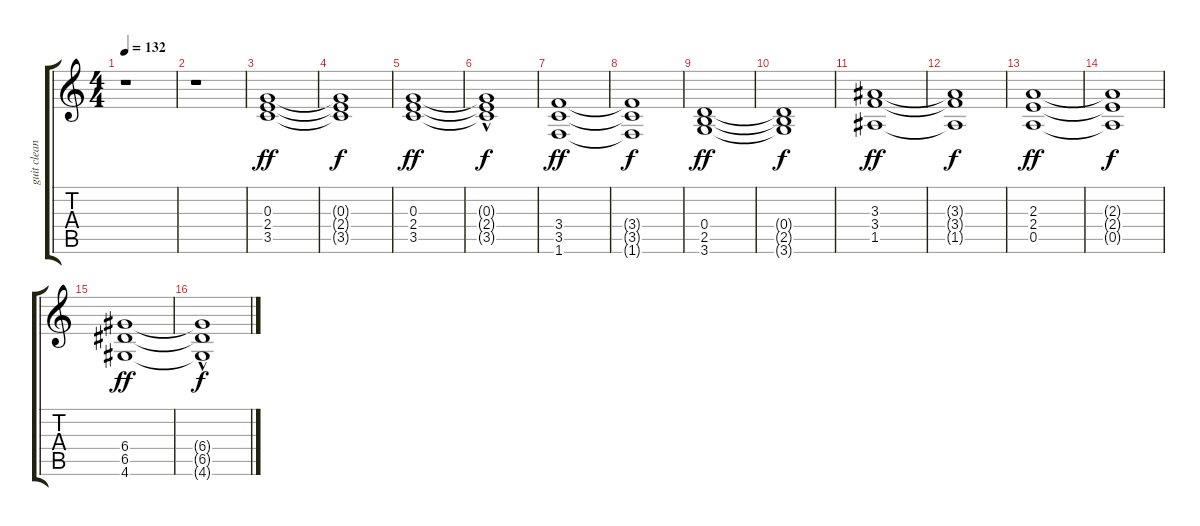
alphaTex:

\track ("guit clean" "guit clean") {instrument electricguitarclean}
\staff {score tabs}
\tuning (E4 B3 G3 D3 A2 E2) {hide}
\ts (4 4)
\tempo 132
\clef g2
\ks c
r.1{dy f} |
r.1 |
(0.3 2.4 3.5).1{dy ff} |
(0.3{t} 2.4{t} 3.5{t}).1{dy f} |
(0.3 2.4 3.5).1{dy ff} |
(0.3{t} 2.4{t} 3.5{hac t}).1{dy f} |
(3.4 3.5 1.6).1{dy ff} |
(3.4{t} 3.5{t} 1.6{t}).1{dy f} |
(0.4 2.5 3.6).1{dy ff} |
(0.4{t} 2.5{t} 3.6{t}).1{dy f} |
(3.3 3.4 1.5).1{dy ff} |
(3.3{t} 3.4{t} 1.5{t}).1{dy f} |
(2.3 2.4 0.5).1{dy ff} |
(2.3{t} 2.4{t} 0.5{t}).1{dy f} |
(6.4 6.5 4.6).1{dy ff} |
(6.4{t} 6.5{t} 4.6{hac t}).1{dy f}
